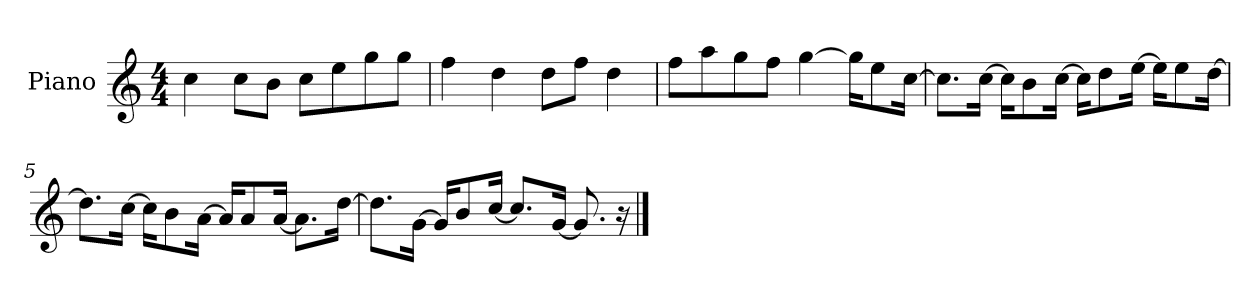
**kern
*part1
*staff1
*I"Piano
*I'P-no
*clefG2
*k[]
*M4/4
*MM90
=1
4cc\
8cc\L
8b\J
8cc\L
8ee\
8gg\
8gg\J
=2
4ff\
4dd\
8dd\L
8ff\J
4dd\
=3
8ff\L
8aa\
8gg\
8ff\J
[4gg\
16gg\KL]
8ee\
[16cc\Jk
=4
8.cc\L]
[16cc\Jk
16cc\KL]
8b\
[16cc\Jk
16cc\KL]
8dd\
[16ee\Jk
16ee\KL]
8ee\
[16dd\Jk
!!LO:LB:g=z
=5
8.dd\L]
[16cc\Jk
16cc\KL]
8b\
[16a\Jk
16a/KL]
8a/
[16a/Jk
8.a\L]
[16dd\Jk
=6
8.dd\L]
[16g\Jk
16g/KL]
8b/
[16cc/Jk
8.cc/L]
[16g/Jk
8.g/]
16r
==
*-
